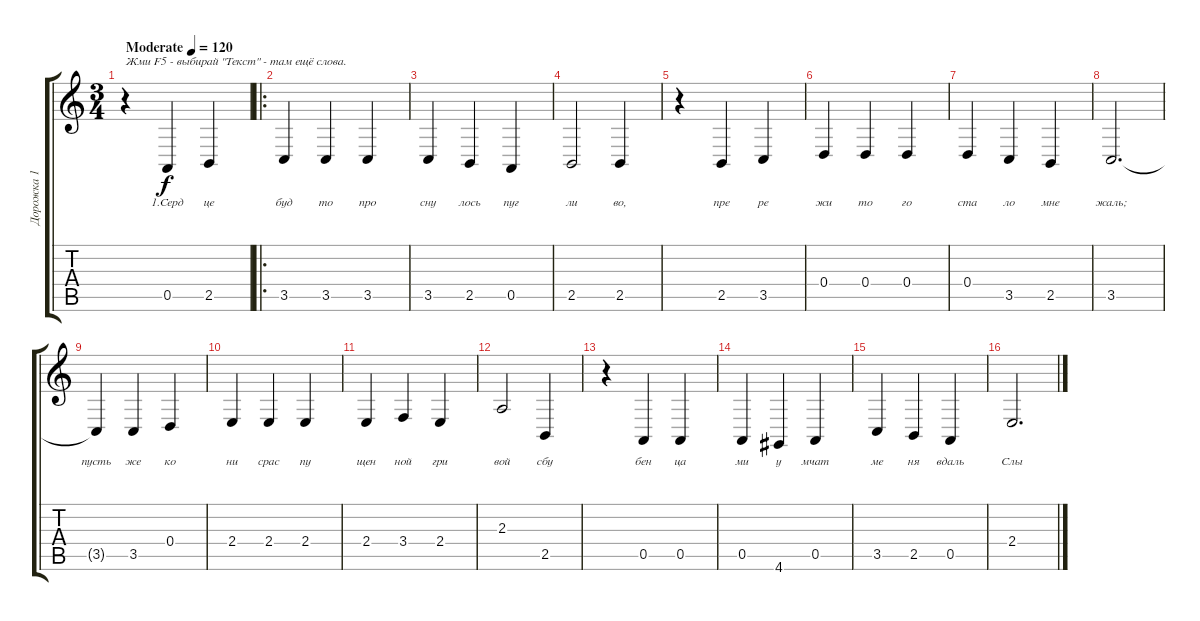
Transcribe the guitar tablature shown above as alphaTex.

\track ("Дорожка 1" "Дорожка 1") {instrument oboe}
\staff {score tabs}
\tuning (E4 B3 G3 D3 A2 E2) {hide}
\ts (3 4)
\tempo (120 "Moderate")
\clef g2
\ks c
r.4{txt "Жми F5 - выбирай \"Текст\" - там ещё слова." dy f instrument oboe} 0.5.4{lyrics (0 "1.Серд") lyrics (1 "") lyrics (2 "") lyrics (3 "") lyrics (4 "")} 2.5.4{lyrics (0 "це") lyrics (1 "") lyrics (2 "") lyrics (3 "") lyrics (4 "")} |
\ro
3.5.4{lyrics (0 "буд") lyrics (1 "") lyrics (2 "") lyrics (3 "") lyrics (4 "")} 3.5.4{lyrics (0 "то") lyrics (1 "") lyrics (2 "") lyrics (3 "") lyrics (4 "")} 3.5.4{lyrics (0 "про") lyrics (1 "") lyrics (2 "") lyrics (3 "") lyrics (4 "")} |
3.5.4{lyrics (0 "сну") lyrics (1 "") lyrics (2 "") lyrics (3 "") lyrics (4 "")} 2.5.4{lyrics (0 "лось") lyrics (1 "") lyrics (2 "") lyrics (3 "") lyrics (4 "")} 0.5.4{lyrics (0 "пуг") lyrics (1 "") lyrics (2 "") lyrics (3 "") lyrics (4 "")} |
2.5.2{lyrics (0 "ли") lyrics (1 "") lyrics (2 "") lyrics (3 "") lyrics (4 "")} 2.5.4{lyrics (0 "во,") lyrics (1 "") lyrics (2 "") lyrics (3 "") lyrics (4 "")} |
r.4 2.5.4{lyrics (0 "пре") lyrics (1 "") lyrics (2 "") lyrics (3 "") lyrics (4 "")} 3.5.4{lyrics (0 "ре") lyrics (1 "") lyrics (2 "") lyrics (3 "") lyrics (4 "")} |
0.4.4{lyrics (0 "жи") lyrics (1 "") lyrics (2 "") lyrics (3 "") lyrics (4 "")} 0.4.4{lyrics (0 "то") lyrics (1 "") lyrics (2 "") lyrics (3 "") lyrics (4 "")} 0.4.4{lyrics (0 "го") lyrics (1 "") lyrics (2 "") lyrics (3 "") lyrics (4 "")} |
0.4.4{lyrics (0 "ста") lyrics (1 "") lyrics (2 "") lyrics (3 "") lyrics (4 "")} 3.5.4{lyrics (0 "ло") lyrics (1 "") lyrics (2 "") lyrics (3 "") lyrics (4 "")} 2.5.4{lyrics (0 "мне") lyrics (1 "") lyrics (2 "") lyrics (3 "") lyrics (4 "")} |
3.5.2{d lyrics (0 "жаль;") lyrics (1 "") lyrics (2 "") lyrics (3 "") lyrics (4 "")} |
3.5{t}.4{lyrics (0 "пусть") lyrics (1 "") lyrics (2 "") lyrics (3 "") lyrics (4 "")} 3.5.4{lyrics (0 "же") lyrics (1 "") lyrics (2 "") lyrics (3 "") lyrics (4 "")} 0.4.4{lyrics (0 "ко") lyrics (1 "") lyrics (2 "") lyrics (3 "") lyrics (4 "")} |
2.4.4{lyrics (0 "ни") lyrics (1 "") lyrics (2 "") lyrics (3 "") lyrics (4 "")} 2.4.4{lyrics (0 "срас") lyrics (1 "") lyrics (2 "") lyrics (3 "") lyrics (4 "")} 2.4.4{lyrics (0 "пу") lyrics (1 "") lyrics (2 "") lyrics (3 "") lyrics (4 "")} |
2.4.4{lyrics (0 "щен") lyrics (1 "") lyrics (2 "") lyrics (3 "") lyrics (4 "")} 3.4.4{lyrics (0 "ной") lyrics (1 "") lyrics (2 "") lyrics (3 "") lyrics (4 "")} 2.4.4{lyrics (0 "гри") lyrics (1 "") lyrics (2 "") lyrics (3 "") lyrics (4 "")} |
2.3.2{lyrics (0 "вой") lyrics (1 "") lyrics (2 "") lyrics (3 "") lyrics (4 "")} 2.5.4{lyrics (0 "сбу") lyrics (1 "") lyrics (2 "") lyrics (3 "") lyrics (4 "")} |
r.4 0.5.4{lyrics (0 "бен") lyrics (1 "") lyrics (2 "") lyrics (3 "") lyrics (4 "")} 0.5.4{lyrics (0 "ца") lyrics (1 "") lyrics (2 "") lyrics (3 "") lyrics (4 "")} |
0.5.4{lyrics (0 "ми") lyrics (1 "") lyrics (2 "") lyrics (3 "") lyrics (4 "")} 4.6.4{lyrics (0 "у") lyrics (1 "") lyrics (2 "") lyrics (3 "") lyrics (4 "")} 0.5.4{lyrics (0 "мчат") lyrics (1 "") lyrics (2 "") lyrics (3 "") lyrics (4 "")} |
3.5.4{lyrics (0 "ме") lyrics (1 "") lyrics (2 "") lyrics (3 "") lyrics (4 "")} 2.5.4{lyrics (0 "ня") lyrics (1 "") lyrics (2 "") lyrics (3 "") lyrics (4 "")} 0.5.4{lyrics (0 "вдаль") lyrics (1 "") lyrics (2 "") lyrics (3 "") lyrics (4 "")} |
2.4.2{d lyrics (0 "Слы") lyrics (1 "") lyrics (2 "") lyrics (3 "") lyrics (4 "")}
